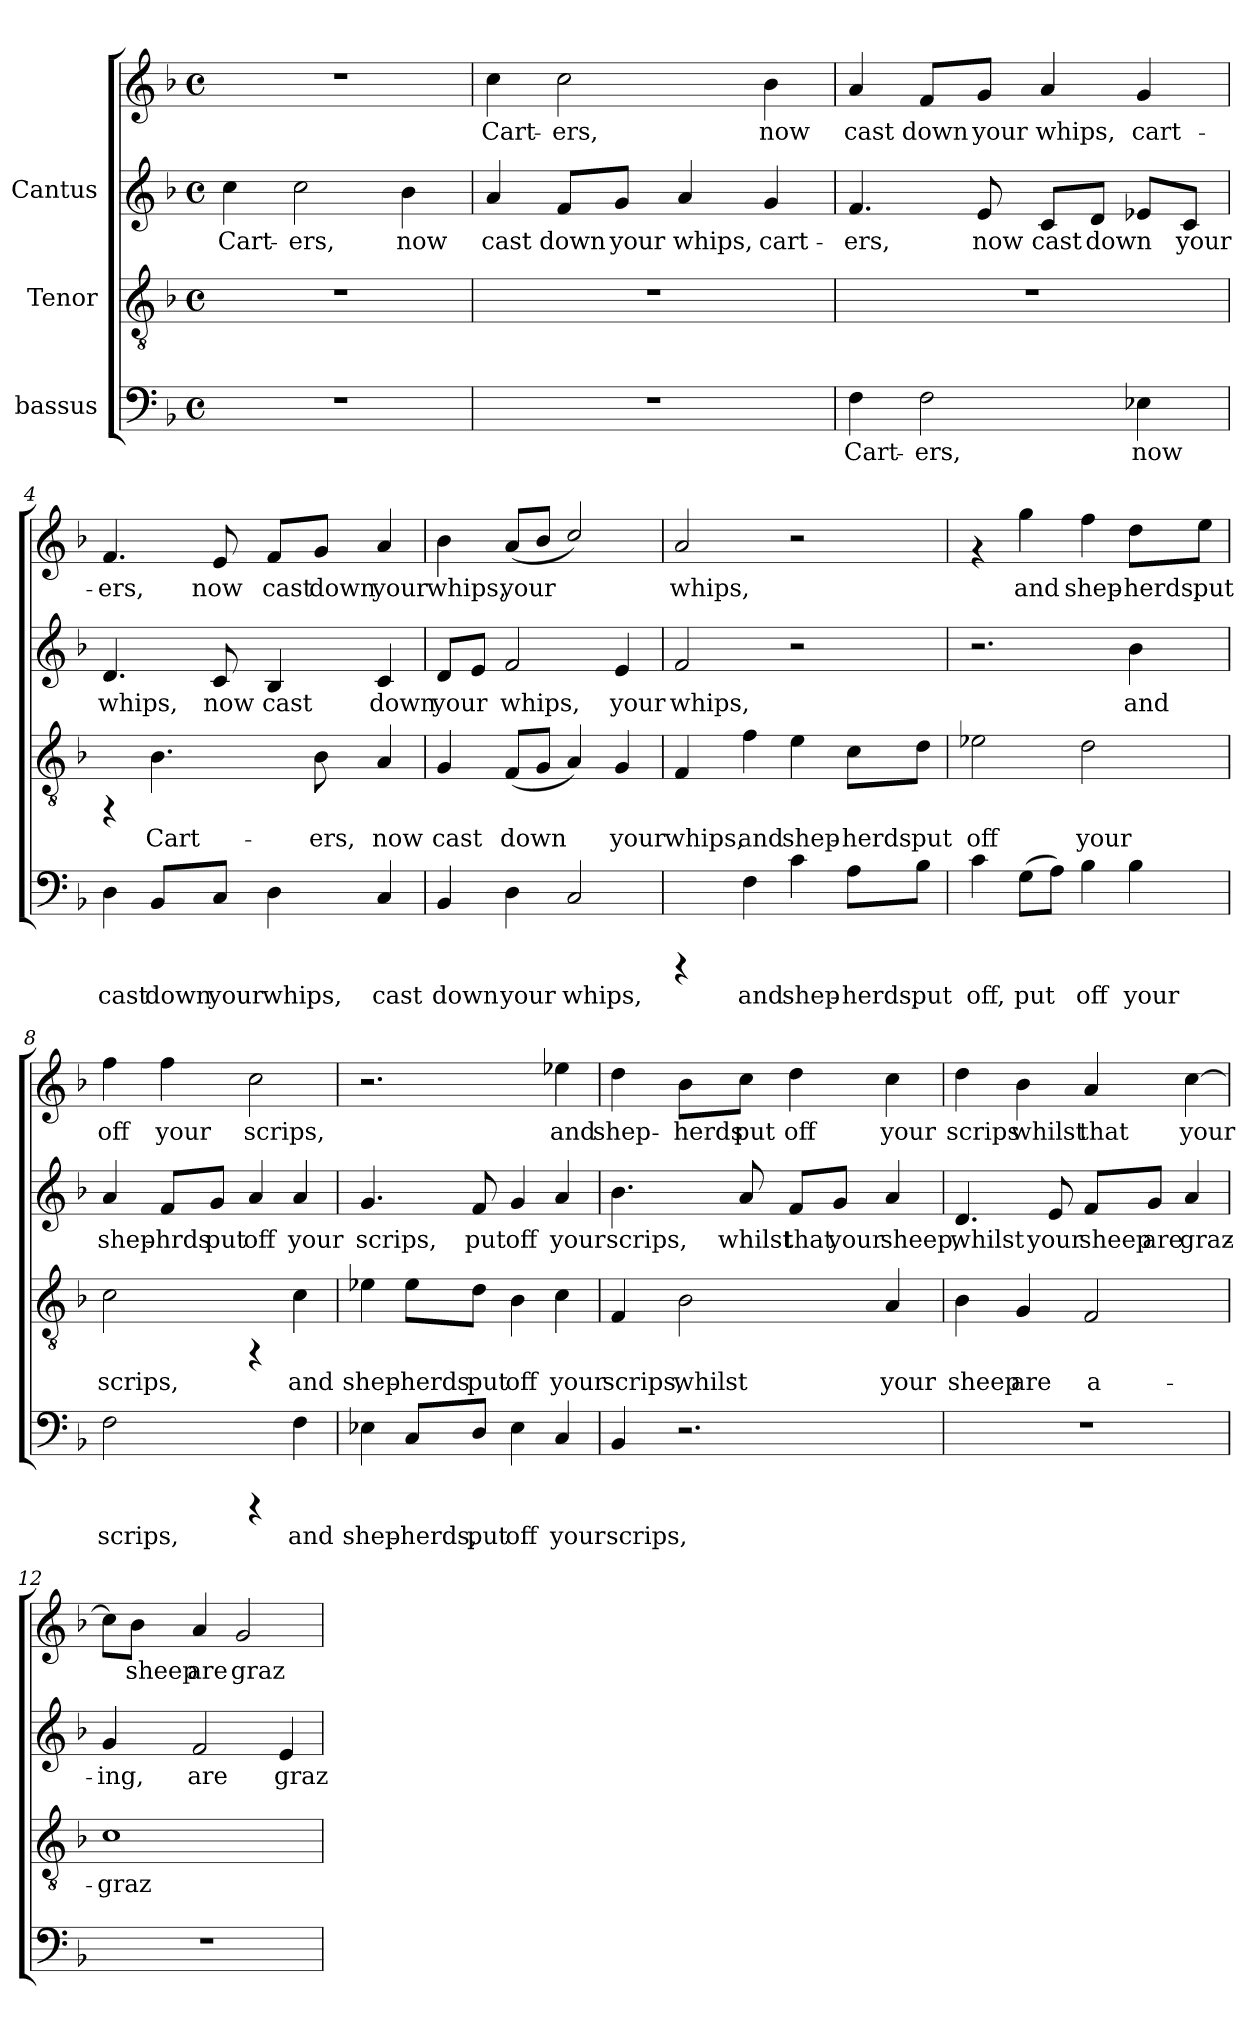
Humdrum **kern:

**kern	**text	**kern	**text	**kern	**text	**kern	**text
*part3	*part3	*part2	*part2	*part1	*part1	*part1	*part1
*staff4	*staff4	*staff3	*staff3	*staff2	*staff2	*staff1	*staff1
*I"bassus	*	*I"Tenor	*	*I"Cantus	*	*	*
!!LO:PB:g=z
*stria5	*	*stria5	*	*stria5	*	*stria5	*
*clefF4	*	*clefGv2	*	*clefG2	*	*clefG2	*
*k[b-]	*	*k[b-]	*	*k[b-]	*	*k[b-]	*
*F:	*	*F:	*	*F:	*	*F:	*
*M4/4	*	*M4/4	*	*M4/4	*	*M4/4	*
*met(c)	*	*met(c)	*	*met(c)	*	*met(c)	*
*MM144	*	*MM144	*	*MM144	*	*MM144	*
=1	=1	=1	=1	=1	=1	=1	=1
!	!	!	!	!	!LO:LY:b:cj	!	!
1r	.	1r	.	4cc\	Cart-	1r	.
!	!	!	!	!	!LO:LY:b:cj	!	!
.	.	.	.	2cc\	-ers,	.	.
!	!	!	!	!	!LO:LY:b:cj	!	!
.	.	.	.	4b-\	now	.	.
=2	=2	=2	=2	=2	=2	=2	=2
!	!	!	!	!	!LO:LY:b:cj	!	!LO:LY:b:cj
1r	.	1r	.	4a/	cast	4cc\	Cart-
!	!	!	!	!	!LO:LY:b:cj	!	!LO:LY:b:cj
.	.	.	.	8f/L	down	2cc\	-ers,
!	!	!	!	!	!LO:LY:b:cj	!	!
.	.	.	.	8g/J	your	.	.
!	!	!	!	!	!LO:LY:b:cj	!	!
.	.	.	.	4a/	whips,	.	.
!	!	!	!	!	!LO:LY:b:cj	!	!LO:LY:b:cj
.	.	.	.	4g/	cart-	4b-\	now
=3	=3	=3	=3	=3	=3	=3	=3
!	!LO:LY:b:cj	!	!	!	!LO:LY:b:cj	!	!LO:LY:b:cj
4F\	Cart-	1r	.	4.f/	-ers,	4a/	-cast
!	!LO:LY:b:cj	!	!	!	!	!	!LO:LY:b:cj
2F\	-ers,	.	.	.	.	8f/L	down
!	!	!	!	!	!LO:LY:b:cj	!	!LO:LY:b:cj
.	.	.	.	8e/	now	8g/J	your
!	!	!	!	!	!LO:LY:b:cj	!	!LO:LY:b:cj
.	.	.	.	8c/L	cast	4a/	whips,
!	!	!	!	!	!LO:LY:b:cj	!	!
.	.	.	.	8d/J	down	.	.
!	!LO:LY:b:cj	!	!	!	!LO:LY:b:cj	!	!LO:LY:b:cj
4E-X\	now	.	.	8e-X/L	.	4g/	cart-
!	!	!	!	!	!LO:LY:b:cj	!	!
.	.	.	.	8c/J	your	.	.
!!LO:LB:g=z
=4	=4	=4	=4	=4	=4	=4	=4
!	!LO:LY:b:cj	!	!	!	!LO:LY:b:cj	!	!LO:LY:b:cj
4D\	cast	4rFF	.	4.d/	whips,	4.f/	ers,
!	!LO:LY:b:cj	!	!LO:LY:b:cj	!	!	!	!
8BB-/L	down	4.B-\	Cart-	.	.	.	.
!	!LO:LY:b:cj	!	!	!	!LO:LY:b:cj	!	!LO:LY:b:cj
8C/J	your	.	.	8c/	now	8e/	now
!	!LO:LY:b:cj	!	!	!	!LO:LY:b:cj	!	!LO:LY:b:cj
4D\	whips,	.	.	4B-/	cast	8f/L	cast
!	!	!	!LO:LY:b:cj	!	!	!	!LO:LY:b:cj
.	.	8B-\	-ers,	.	.	8g/J	down
!	!LO:LY:b:cj	!	!LO:LY:b:cj	!	!LO:LY:b:cj	!	!LO:LY:b:cj
4C/	cast	4A/	now	4c/	down	4a/	your
=5	=5	=5	=5	=5	=5	=5	=5
!	!LO:LY:b:cj	!	!LO:LY:b:cj	!	!LO:LY:b:cj	!	!LO:LY:b:cj
4BB-/	down	4G/	cast	8d/L	your	4b-\	whips,
!	!	!	!	!	!LO:LY:b:cj	!	!
.	.	.	.	8e/J	.	.	.
!	!LO:LY:b:cj	!	!LO:LY:b:cj	!	!LO:LY:b:cj	!	!LO:LY:b:cj
4D\	your	(<8F/L	down	2f/	whips,	(<8a/L	your
!	!	!	!LO:LY:b:cj	!	!	!	!LO:LY:b:cj
.	.	8G/J	.	.	.	8b-/J	.
!	!LO:LY:b:cj	!	!LO:LY:b:cj	!	!	!	!LO:LY:b:cj
2C/	whips,	4A/)	.	.	.	2cc/)	.
!	!	!	!LO:LY:b:cj	!	!LO:LY:b:cj	!	!
.	.	4G/	your	4e/	your	.	.
=6	=6	=6	=6	=6	=6	=6	=6
!	!	!	!LO:LY:b:cj	!	!LO:LY:b:cj	!	!LO:LY:b:cj
4rCCC	.	4F/	whips,	2f/	whips,	2a/	whips,
!	!LO:LY:b:cj	!	!LO:LY:b:cj	!	!	!	!
4F\	and	4f\	and	.	.	.	.
!	!LO:LY:b:cj	!	!LO:LY:b:cj	!	!	!	!
4c\	shep-	4e\	shep-	2r	.	2r	.
!	!LO:LY:b:cj	!	!LO:LY:b:cj	!	!	!	!
8A\L	-herds,	8c\L	-herds	.	.	.	.
!	!LO:LY:b:cj	!	!LO:LY:b:cj	!	!	!	!
8B-\J	put	8d\J	put	.	.	.	.
!!LO:LB:g=z
=7	=7	=7	=7	=7	=7	=7	=7
!	!LO:LY:b:cj	!	!LO:LY:b:cj	!	!	!	!
4c\	off,	2e-X\	off	2.r	.	4rf	.
!	!LO:LY:b:cj	!	!	!	!	!	!LO:LY:b:cj
(>8G\L	put	.	.	.	.	4gg\	and
!	!LO:LY:b:cj	!	!	!	!	!	!
8A\J)	.	.	.	.	.	.	.
!	!LO:LY:b:cj	!	!LO:LY:b:cj	!	!	!	!LO:LY:b:cj
4B-\	off	2d\	your	.	.	4ff\	shep-
!	!LO:LY:b:cj	!	!	!	!LO:LY:b:cj	!	!LO:LY:b:cj
4B-\	your	.	.	4b-\	and	8dd\L	-herds,
!	!	!	!	!	!	!	!LO:LY:b:cj
.	.	.	.	.	.	8ee\J	put
=8	=8	=8	=8	=8	=8	=8	=8
!	!LO:LY:b:cj	!	!LO:LY:b:cj	!	!LO:LY:b:cj	!	!LO:LY:b:cj
2F\	scrips,	2c\	scrips,	4a/	shep-	4ff\	off
!	!	!	!	!	!LO:LY:b:cj	!	!LO:LY:b:cj
.	.	.	.	8f/L	-hrds	4ff\	your
!	!	!	!	!	!LO:LY:b:cj	!	!
.	.	.	.	8g/J	put	.	.
!	!	!	!	!	!LO:LY:b:cj	!	!LO:LY:b:cj
4rCCC	.	4rFF	.	4a/	off	2cc\	scrips,
!	!LO:LY:b:cj	!	!LO:LY:b:cj	!	!LO:LY:b:cj	!	!
4F\	and	4c\	and	4a/	your	.	.
=9	=9	=9	=9	=9	=9	=9	=9
!	!LO:LY:b:cj	!	!LO:LY:b:cj	!	!LO:LY:b:cj	!	!
4E-X\	shep-	4e-X\	shep-	4.g/	scrips,	2.r	.
!	!LO:LY:b:cj	!	!LO:LY:b:cj	!	!	!	!
8C/L	-herds,	8e-\L	-herds	.	.	.	.
!	!LO:LY:b:cj	!	!LO:LY:b:cj	!	!LO:LY:b:cj	!	!
8D/J	put	8d\J	put	8f/	put	.	.
!	!LO:LY:b:cj	!	!LO:LY:b:cj	!	!LO:LY:b:cj	!	!
4E-\	off	4B-\	off	4g/	off	.	.
!	!LO:LY:b:cj	!	!LO:LY:b:cj	!	!LO:LY:b:cj	!	!LO:LY:b:cj
4C/	your	4c\	your	4a/	your	4ee-X\	and
!!LO:PB:g=z
=10	=10	=10	=10	=10	=10	=10	=10
!	!LO:LY:b:cj	!	!LO:LY:b:cj	!	!LO:LY:b:cj	!	!LO:LY:b:cj
4BB-/	scrips,	4F/	scrips,	4.b-\	scrips,	4dd\	shep-
!	!	!	!LO:LY:b:cj	!	!	!	!LO:LY:b:cj
2.r	.	2B-\	whilst	.	.	8b-\L	-herds
!	!	!	!	!	!LO:LY:b:cj	!	!LO:LY:b:cj
.	.	.	.	8a/	whilst	8cc\J	put
!	!	!	!	!	!LO:LY:b:cj	!	!LO:LY:b:cj
.	.	.	.	8f/L	that	4dd\	off
!	!	!	!	!	!LO:LY:b:cj	!	!
.	.	.	.	8g/J	your	.	.
!	!	!	!LO:LY:b:cj	!	!LO:LY:b:cj	!	!LO:LY:b:cj
.	.	4A/	your	4a/	sheep,	4cc\	your
=11	=11	=11	=11	=11	=11	=11	=11
!	!	!	!LO:LY:b:cj	!	!LO:LY:b:cj	!	!LO:LY:b:cj
1r	.	4B-\	sheep	4.d/	whilst	4dd\	scrips
!	!	!	!LO:LY:b:cj	!	!	!	!LO:LY:b:cj
.	.	4G/	are	.	.	4b-\	whilst
!	!	!	!	!	!LO:LY:b:cj	!	!
.	.	.	.	8e/	your	.	.
!	!	!	!LO:LY:b:cj	!	!LO:LY:b:cj	!	!LO:LY:b:cj
.	.	2F/	a-	8f/L	sheep	4a/	that
!	!	!	!	!	!LO:LY:b:cj	!	!
.	.	.	.	8g/J	are	.	.
!	!	!	!	!	!LO:LY:b:cj	!	!LO:LY:b:cj
.	.	.	.	4a/	graz-	[>4cc\	your
=12	=12	=12	=12	=12	=12	=12	=12
!	!	!	!LO:LY:b:cj	!	!LO:LY:b:cj	!	!LO:LY:b:cj
1r	.	1c	-graz-	4g/	-ing,	8cc\L]	-
!	!	!	!	!	!	!	!LO:LY:b:cj
.	.	.	.	.	.	8b-\J	sheep
!	!	!	!	!	!LO:LY:b:cj	!	!LO:LY:b:cj
.	.	.	.	2f/	are	4a/	are
!	!	!	!	!	!	!	!LO:LY:b:cj
.	.	.	.	.	.	2g/	graz-
!	!	!	!	!	!LO:LY:b:cj	!	!
.	.	.	.	4e/	graz-	.	.
=	=	=	=	=	=	=	=
*-	*-	*-	*-	*-	*-	*-	*-
